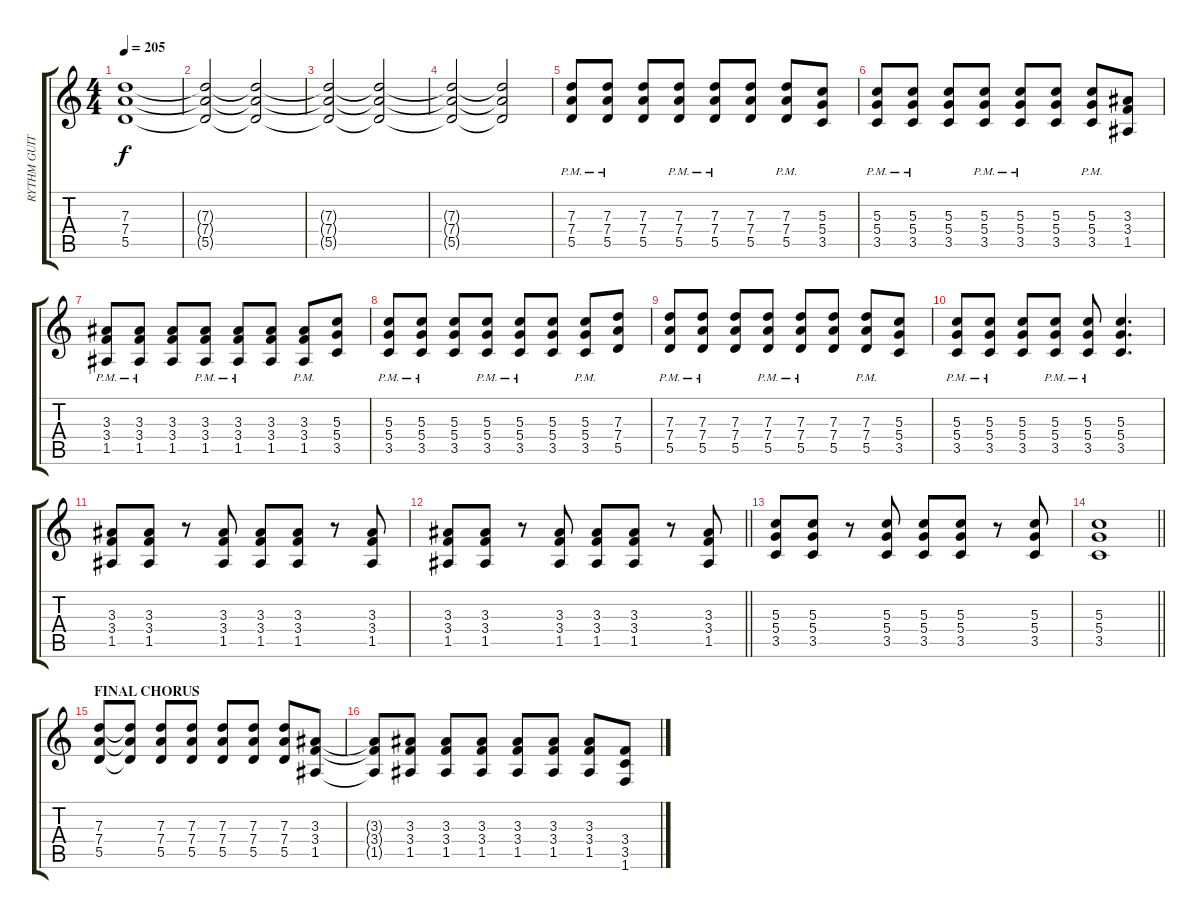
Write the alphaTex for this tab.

\track ("RYTHM GUITAR" "RYTHM GUIT") {instrument distortionguitar}
\staff {score tabs}
\tuning (E4 B3 G3 D3 A2 E2) {hide}
\ts (4 4)
\tempo 205
\clef g2
\ks c
(7.3 7.4 5.5).1{dy f} |
(7.3{t} 7.4{t} 5.5{t}).2 (7.3{t} 7.4{t} 5.5{t}).2 |
(7.3{t} 7.4{t} 5.5{t}).2 (7.3{t} 7.4{t} 5.5{t}).2 |
(7.3{t} 7.4{t} 5.5{t}).2 (7.3{t} 7.4{t} 5.5{t}).2 |
(7.3{pm} 7.4{pm} 5.5{pm}).8 (7.3{pm} 7.4{pm} 5.5{pm}).8 (7.3 7.4 5.5).8 (7.3{pm} 7.4{pm} 5.5{pm}).8 (7.3{pm} 7.4{pm} 5.5{pm}).8 (7.3 7.4 5.5).8 (7.3{pm} 7.4{pm} 5.5{pm}).8 (5.3 5.4 3.5).8 |
(5.3{pm} 5.4{pm} 3.5{pm}).8 (5.3{pm} 5.4{pm} 3.5{pm}).8 (5.3 5.4 3.5).8 (5.3{pm} 5.4{pm} 3.5{pm}).8 (5.3{pm} 5.4{pm} 3.5{pm}).8 (5.3 5.4 3.5).8 (5.3{pm} 5.4{pm} 3.5{pm}).8 (3.3 3.4 1.5).8 |
(3.3{pm} 3.4{pm} 1.5{pm}).8 (3.3{pm} 3.4{pm} 1.5{pm}).8 (3.3 3.4 1.5).8 (3.3{pm} 3.4{pm} 1.5{pm}).8 (3.3{pm} 3.4{pm} 1.5{pm}).8 (3.3 3.4 1.5).8 (3.3{pm} 3.4{pm} 1.5{pm}).8 (5.3 5.4 3.5).8 |
(5.3{pm} 5.4{pm} 3.5{pm}).8 (5.3{pm} 5.4{pm} 3.5{pm}).8 (5.3 5.4 3.5).8 (5.3{pm} 5.4{pm} 3.5{pm}).8 (5.3{pm} 5.4{pm} 3.5{pm}).8 (5.3 5.4 3.5).8 (5.3{pm} 5.4{pm} 3.5{pm}).8 (7.3 7.4 5.5).8 |
(7.3{pm} 7.4{pm} 5.5{pm}).8 (7.3{pm} 7.4{pm} 5.5{pm}).8 (7.3 7.4 5.5).8 (7.3{pm} 7.4{pm} 5.5{pm}).8 (7.3{pm} 7.4{pm} 5.5{pm}).8 (7.3 7.4 5.5).8 (7.3{pm} 7.4{pm} 5.5{pm}).8 (5.3 5.4 3.5).8 |
(5.3{pm} 5.4{pm} 3.5{pm}).8 (5.3{pm} 5.4{pm} 3.5{pm}).8 (5.3 5.4 3.5).8 (5.3{pm} 5.4{pm} 3.5{pm}).8 (5.3{pm} 5.4{pm} 3.5{pm}).8 (5.3 5.4 3.5).4{d} |
(3.3 3.4 1.5).8 (3.3 3.4 1.5).8 r.8 (3.3 3.4 1.5).8 (3.3 3.4 1.5).8 (3.3 3.4 1.5).8 r.8 (3.3 3.4 1.5).8 |
\barLineRight lightlight
(3.3 3.4 1.5).8 (3.3 3.4 1.5).8 r.8 (3.3 3.4 1.5).8 (3.3 3.4 1.5).8 (3.3 3.4 1.5).8 r.8 (3.3 3.4 1.5).8 |
(5.3 5.4 3.5).8 (5.3 5.4 3.5).8 r.8 (5.3 5.4 3.5).8 (5.3 5.4 3.5).8 (5.3 5.4 3.5).8 r.8 (5.3 5.4 3.5).8 |
\barLineRight lightlight
(5.3 5.4 3.5).1 |
\section ("" "FINAL CHORUS")
(7.3 7.4 5.5).8 (7.3{t} 7.4{t} 5.5{t}).8 (7.3 7.4 5.5).8 (7.3 7.4 5.5).8 (7.3 7.4 5.5).8 (7.3 7.4 5.5).8 (7.3 7.4 5.5).8 (3.3 3.4 1.5).8 |
(3.3{t} 3.4{t} 1.5{t}).8 (3.3 3.4 1.5).8 (3.3 3.4 1.5).8 (3.3 3.4 1.5).8 (3.3 3.4 1.5).8 (3.3 3.4 1.5).8 (3.3 3.4 1.5).8 (3.4 3.5 1.6).8
